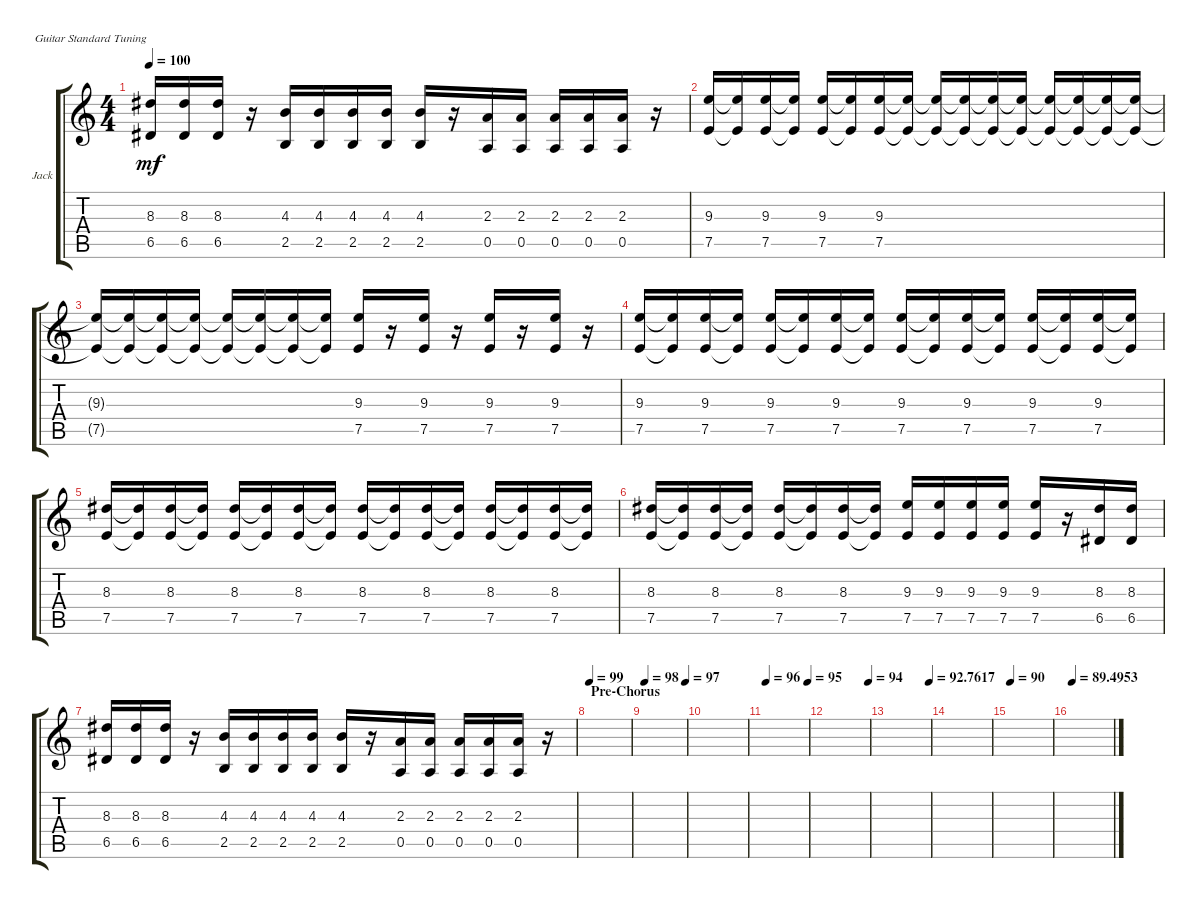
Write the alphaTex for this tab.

\defaultSystemsLayout 4
\bracketExtendMode groupsimilarinstruments
\firstSystemTrackNameOrientation horizontal
\otherSystemsTrackNameOrientation horizontal
\track ("Jack" "Jack") {instrument distortionguitar}
\staff {score tabs}
\tuning (E4 B3 G3 D3 A2 E2)
\ts (4 4)
\tempo 100
\clef g2
\ks c
(6.5 8.3).16{dy mf} (6.5 8.3).16 (6.5 8.3).16 r.16 (2.5 4.3).16 (2.5 4.3).16 (2.5 4.3).16 (2.5 4.3).16 (2.5 4.3).16 r.16 (0.5 2.3).16 (0.5 2.3).16 (0.5 2.3).16 (0.5 2.3).16 (0.5 2.3).16 r.16 |
(7.5 9.3).16 (7.5{t} 9.3{t}).16 (7.5 9.3).16 (7.5{t} 9.3{t}).16 (7.5 9.3).16 (7.5{t} 9.3{t}).16 (7.5 9.3).16 (7.5{t} 9.3{t}).16 (7.5{t} 9.3{t}).16 (7.5{t} 9.3{t}).16 (7.5{t} 9.3{t}).16 (7.5{t} 9.3{t}).16 (9.3{t} 7.5{t}).16 (9.3{t} 7.5{t}).16 (9.3{t} 7.5{t}).16 (9.3{t} 7.5{t}).16 |
(9.3{t} 7.5{t}).16 (9.3{t} 7.5{t}).16 (9.3{t} 7.5{t}).16 (9.3{t} 7.5{t}).16 (9.3{t} 7.5{t}).16 (9.3{t} 7.5{t}).16 (9.3{t} 7.5{t}).16 (9.3{t} 7.5{t}).16 (7.5 9.3).16 r.16 (7.5 9.3).16 r.16 (7.5 9.3).16 r.16 (7.5 9.3).16 r.16 |
(7.5 9.3).16 (9.3{t} 7.5{t}).16 (7.5 9.3).16 (9.3{t} 7.5{t}).16 (7.5 9.3).16 (9.3{t} 7.5{t}).16 (7.5 9.3).16 (9.3{t} 7.5{t}).16 (7.5 9.3).16 (9.3{t} 7.5{t}).16 (7.5 9.3).16 (9.3{t} 7.5{t}).16 (7.5 9.3).16 (9.3{t} 7.5{t}).16 (7.5 9.3).16 (9.3{t} 7.5{t}).16 |
(7.5 8.3).16 (8.3{t} 7.5{t}).16 (7.5 8.3).16 (8.3{t} 7.5{t}).16 (7.5 8.3).16 (8.3{t} 7.5{t}).16 (7.5 8.3).16 (8.3{t} 7.5{t}).16 (7.5 8.3).16 (8.3{t} 7.5{t}).16 (7.5 8.3).16 (8.3{t} 7.5{t}).16 (7.5 8.3).16 (8.3{t} 7.5{t}).16 (7.5 8.3).16 (8.3{t} 7.5{t}).16 |
(7.5 8.3).16 (7.5{t} 8.3{t}).16 (7.5 8.3).16 (7.5{t} 8.3{t}).16 (7.5 8.3).16 (7.5{t} 8.3{t}).16 (7.5 8.3).16 (7.5{t} 8.3{t}).16 (7.5 9.3).16 (7.5 9.3).16 (7.5 9.3).16 (7.5 9.3).16 (7.5 9.3).16 r.16 (6.5 8.3).16 (6.5 8.3).16 |
(6.5 8.3).16 (6.5 8.3).16 (6.5 8.3).16 r.16 (2.5 4.3).16 (2.5 4.3).16 (2.5 4.3).16 (2.5 4.3).16 (2.5 4.3).16 r.16 (0.5 2.3).16 (0.5 2.3).16 (0.5 2.3).16 (0.5 2.3).16 (0.5 2.3).16 r.16 |
\section ("" "Pre-Chorus")
\tempo 99
|
\tempo (98 0.00625)
\tempo (97 0.99375)
|
|
\tempo (96 0.00625)
\tempo (95 1)
|
\tempo (94 0.99375)
|
\tempo (92.7617 0.9875)
|
|
\tempo 90
|
\tempo (89.4953 0.0125)
